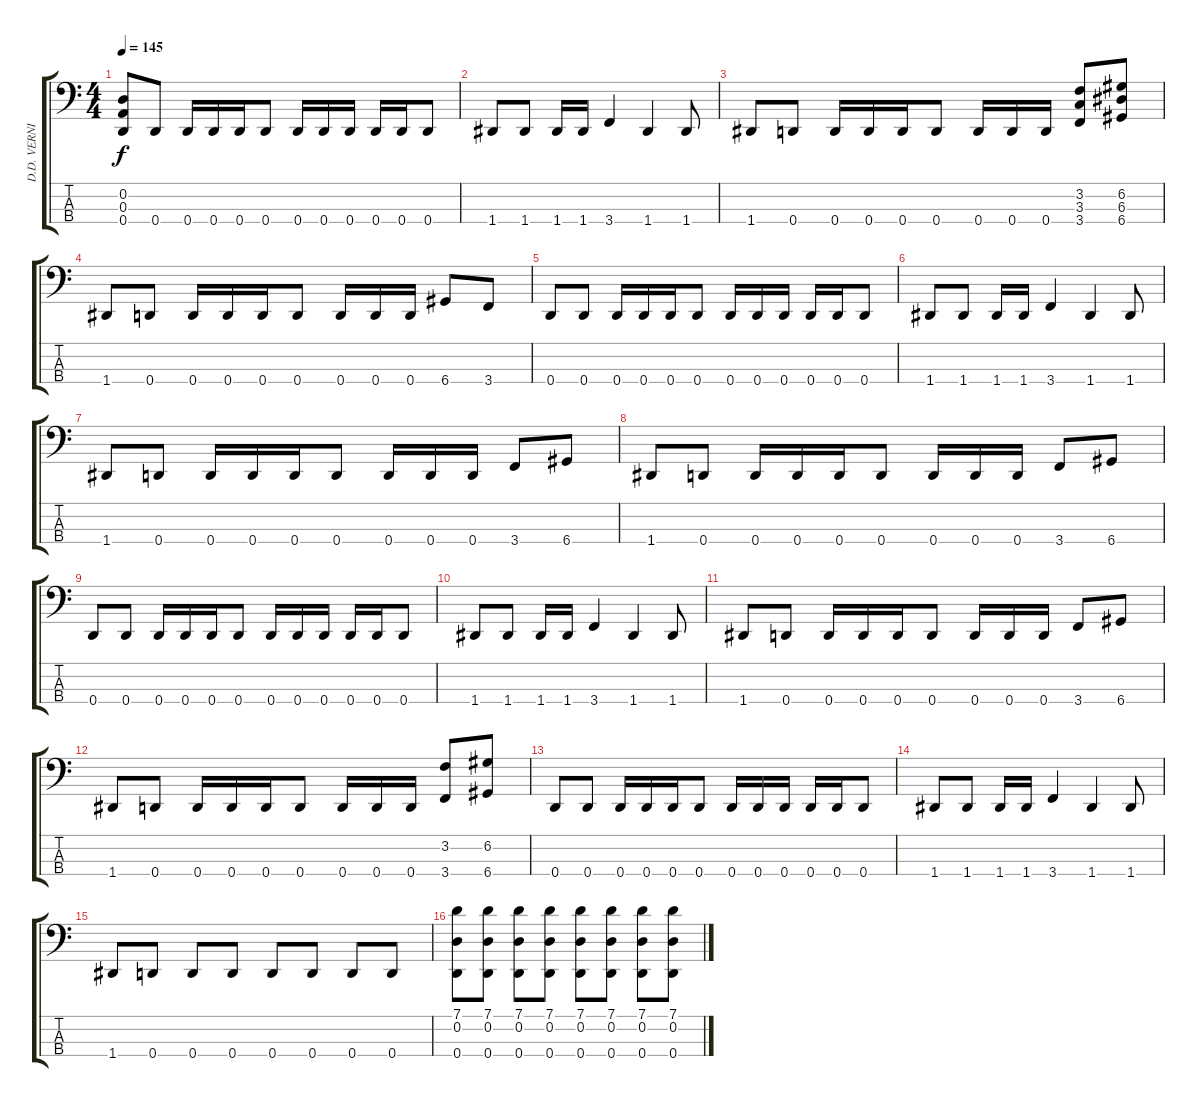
\track ("D.D. VERNI - bass" "D.D. VERNI") {instrument slapbass1}
\staff {score tabs}
\tuning (G2 D2 A1 D1) {hide}
\ts (4 4)
\tempo 145
\clef f4
\ks c
(0.2 0.3 0.4).8{dy f instrument slapbass1} 0.4.8 0.4.16 0.4.16 0.4.16 0.4.8 0.4.16 0.4.16 0.4.16 0.4.16 0.4.16 0.4.8 |
1.4.8 1.4.8 1.4.16 1.4.16 3.4.4 1.4.4 1.4.8 |
1.4.8 0.4.8 0.4.16 0.4.16 0.4.16 0.4.8 0.4.16 0.4.16 0.4.16 (3.2 3.3 3.4).8 (6.2 6.3 6.4).8 |
1.4.8 0.4.8 0.4.16 0.4.16 0.4.16 0.4.8 0.4.16 0.4.16 0.4.16 6.4.8 3.4.8 |
0.4.8 0.4.8 0.4.16 0.4.16 0.4.16 0.4.8 0.4.16 0.4.16 0.4.16 0.4.16 0.4.16 0.4.8 |
1.4.8 1.4.8 1.4.16 1.4.16 3.4.4 1.4.4 1.4.8 |
1.4.8 0.4.8 0.4.16 0.4.16 0.4.16 0.4.8 0.4.16 0.4.16 0.4.16 3.4.8 6.4.8 |
1.4.8 0.4.8 0.4.16 0.4.16 0.4.16 0.4.8 0.4.16 0.4.16 0.4.16 3.4.8 6.4.8 |
0.4.8 0.4.8 0.4.16 0.4.16 0.4.16 0.4.8 0.4.16 0.4.16 0.4.16 0.4.16 0.4.16 0.4.8 |
1.4.8 1.4.8 1.4.16 1.4.16 3.4.4 1.4.4 1.4.8 |
1.4.8 0.4.8 0.4.16 0.4.16 0.4.16 0.4.8 0.4.16 0.4.16 0.4.16 3.4.8 6.4.8 |
1.4.8 0.4.8 0.4.16 0.4.16 0.4.16 0.4.8 0.4.16 0.4.16 0.4.16 (3.2 3.4).8 (6.2 6.4).8 |
0.4.8 0.4.8 0.4.16 0.4.16 0.4.16 0.4.8 0.4.16 0.4.16 0.4.16 0.4.16 0.4.16 0.4.8 |
1.4.8 1.4.8 1.4.16 1.4.16 3.4.4 1.4.4 1.4.8 |
1.4.8 0.4.8 0.4.8 0.4.8 0.4.8 0.4.8 0.4.8 0.4.8 |
(7.1 0.2 0.4).8 (7.1 0.2 0.4).8 (7.1 0.2 0.4).8 (7.1 0.2 0.4).8 (7.1 0.2 0.4).8 (7.1 0.2 0.4).8 (7.1 0.2 0.4).8 (7.1 0.2 0.4).8
